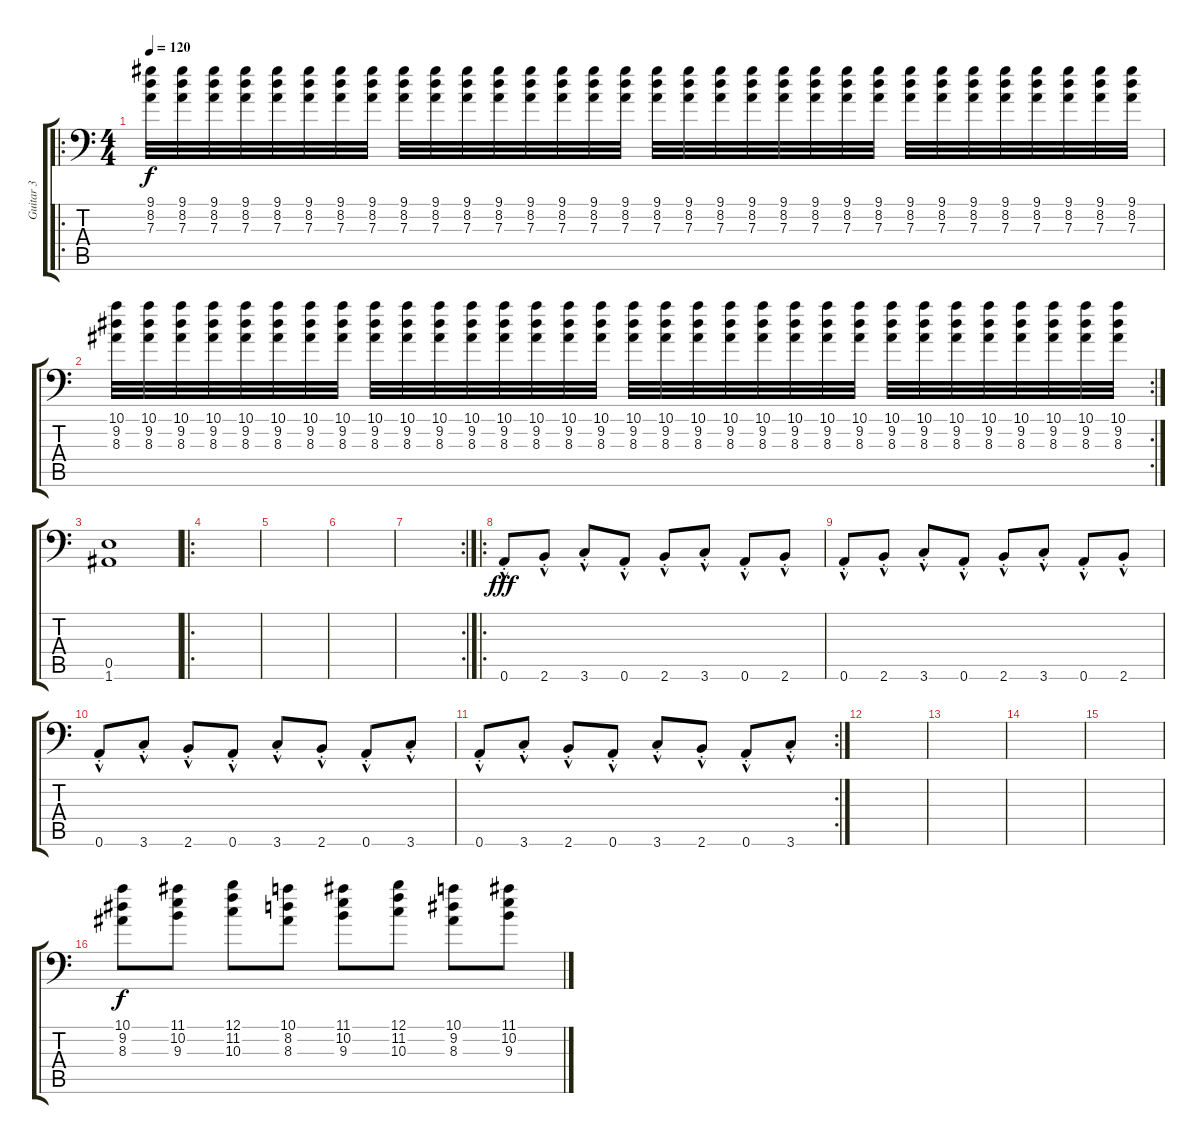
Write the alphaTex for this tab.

\track ("Guitar 3" "Guitar 3") {instrument distortionguitar}
\staff {score tabs}
\tuning (B3 Gb3 D3 A2 E2 A1) {hide}
\ro
\ts (4 4)
\tempo 120
\clef f4
\ks c
(9.1 8.2 7.3).32{dy f} (9.1 8.2 7.3).32 (9.1 8.2 7.3).32 (9.1 8.2 7.3).32 (9.1 8.2 7.3).32 (9.1 8.2 7.3).32 (9.1 8.2 7.3).32 (9.1 8.2 7.3).32 (9.1 8.2 7.3).32 (9.1 8.2 7.3).32 (9.1 8.2 7.3).32 (9.1 8.2 7.3).32 (9.1 8.2 7.3).32 (9.1 8.2 7.3).32 (9.1 8.2 7.3).32 (9.1 8.2 7.3).32 (9.1 8.2 7.3).32 (9.1 8.2 7.3).32 (9.1 8.2 7.3).32 (9.1 8.2 7.3).32 (9.1 8.2 7.3).32 (9.1 8.2 7.3).32 (9.1 8.2 7.3).32 (9.1 8.2 7.3).32 (9.1 8.2 7.3).32 (9.1 8.2 7.3).32 (9.1 8.2 7.3).32 (9.1 8.2 7.3).32 (9.1 8.2 7.3).32 (9.1 8.2 7.3).32 (9.1 8.2 7.3).32 (9.1 8.2 7.3).32 |
\rc 2
(10.1 9.2 8.3).32 (10.1 9.2 8.3).32 (10.1 9.2 8.3).32 (10.1 9.2 8.3).32 (10.1 9.2 8.3).32 (10.1 9.2 8.3).32 (10.1 9.2 8.3).32 (10.1 9.2 8.3).32 (10.1 9.2 8.3).32 (10.1 9.2 8.3).32 (10.1 9.2 8.3).32 (10.1 9.2 8.3).32 (10.1 9.2 8.3).32 (10.1 9.2 8.3).32 (10.1 9.2 8.3).32 (10.1 9.2 8.3).32 (10.1 9.2 8.3).32 (10.1 9.2 8.3).32 (10.1 9.2 8.3).32 (10.1 9.2 8.3).32 (10.1 9.2 8.3).32 (10.1 9.2 8.3).32 (10.1 9.2 8.3).32 (10.1 9.2 8.3).32 (10.1 9.2 8.3).32 (10.1 9.2 8.3).32 (10.1 9.2 8.3).32 (10.1 9.2 8.3).32 (10.1 9.2 8.3).32 (10.1 9.2 8.3).32 (10.1 9.2 8.3).32 (10.1 9.2 8.3).32 |
(0.5 1.6).1 |
\ro
|
|
|
\rc 2
|
\ro
0.6{hac st}.8{dy fff} 2.6{hac st}.8 3.6{hac st}.8 0.6{hac st}.8 2.6{hac st}.8 3.6{hac st}.8 0.6{hac st}.8 2.6{hac st}.8 |
0.6{hac st}.8 2.6{hac st}.8 3.6{hac st}.8 0.6{hac st}.8 2.6{hac st}.8 3.6{hac st}.8 0.6{hac st}.8 2.6{hac st}.8 |
0.6{hac st}.8 3.6{hac st}.8 2.6{hac st}.8 0.6{hac st}.8 3.6{hac st}.8 2.6{hac st}.8 0.6{hac st}.8 3.6{hac st}.8 |
\rc 2
0.6{hac st}.8 3.6{hac st}.8 2.6{hac st}.8 0.6{hac st}.8 3.6{hac st}.8 2.6{hac st}.8 0.6{hac st}.8 3.6{hac st}.8 |
|
|
|
|
(10.1 9.2 8.3).8{dy f} (11.1 10.2 9.3).8 (12.1 11.2 10.3).8 (10.1 8.2 8.3).8 (11.1 10.2 9.3).8 (12.1 11.2 10.3).8 (10.1 9.2 8.3).8 (11.1 10.2 9.3).8
